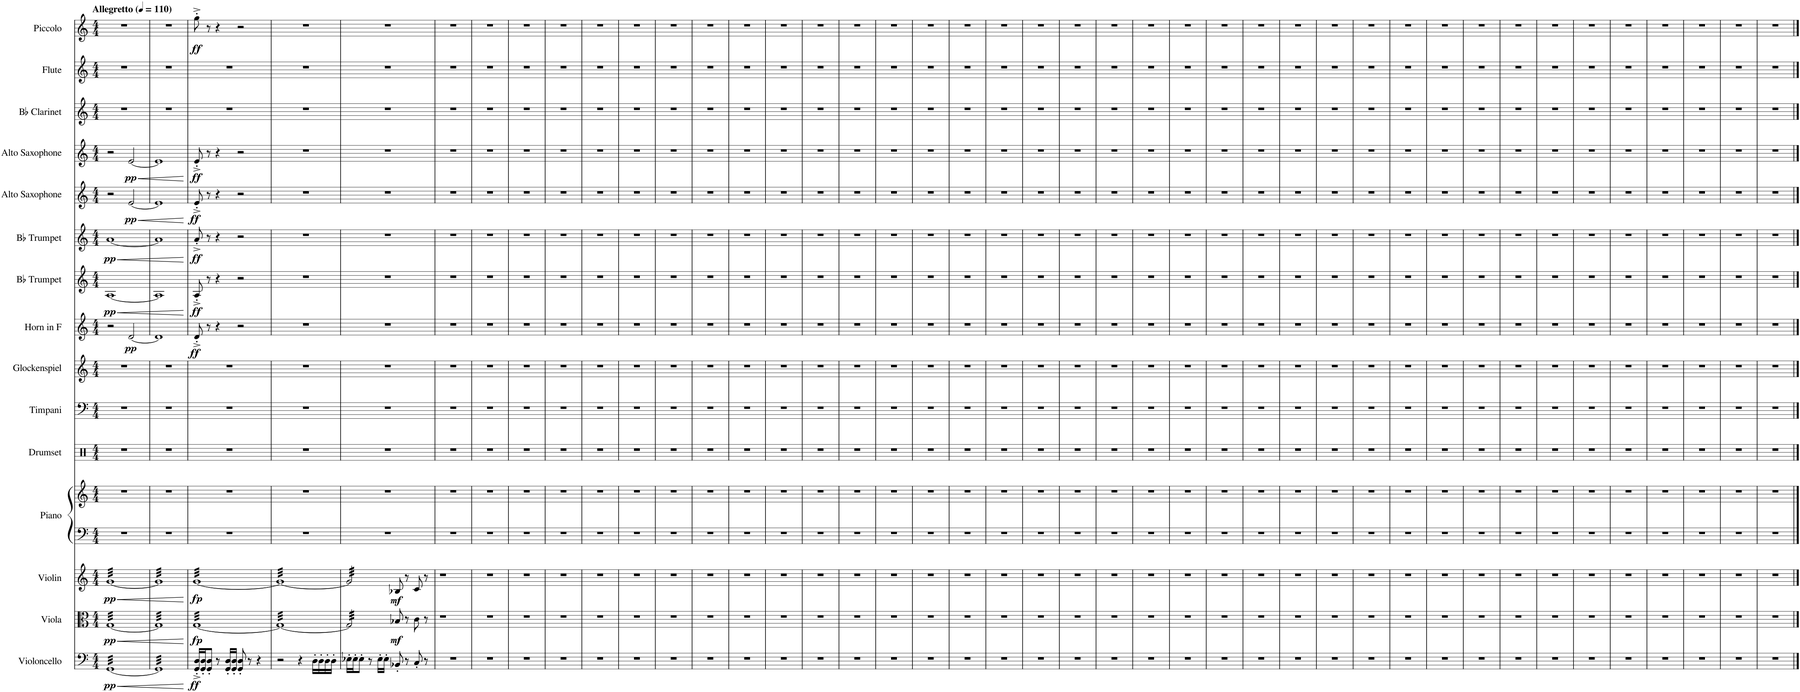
**kern	**dynam	**kern	**dynam	**kern	**dynam	**kern	**kern	**kern	**kern	**kern	**kern	**dynam	**kern	**dynam	**kern	**dynam	**kern	**dynam	**kern	**dynam	**kern	**kern	**kern	**dynam
*part15	*part15	*part14	*part14	*part13	*part13	*part12	*part12	*part11	*part10	*part9	*part8	*part8	*part7	*part7	*part6	*part6	*part5	*part5	*part4	*part4	*part3	*part2	*part1	*part1
*staff16	*staff16	*staff15	*staff15	*staff14	*staff14	*staff13	*staff12	*staff11	*staff10	*staff9	*staff8	*staff8	*staff7	*staff7	*staff6	*staff6	*staff5	*staff5	*staff4	*staff4	*staff3	*staff2	*staff1	*staff1
*I"Violoncello	*	*I"Viola	*	*I"Violin	*	*I"Piano	*	*I"Drumset	*I"Timpani	*I"Glockenspiel	*I"Horn in F	*	*I"Bb Trumpet	*	*I"Bb Trumpet	*	*I"Alto Saxophone	*	*I"Alto Saxophone	*	*I"Bb Clarinet	*I"Flute	*I"Piccolo	*
*I'Vc.	*	*I'Vla.	*	*I'Vln.	*	*I'Pno.	*	*I'D. Set	*I'Timp.	*I'Glock.	*	*	*I'Bb Tpt.	*	*I'Bb Tpt.	*	*I'A. Sax.	*	*I'A. Sax.	*	*I'Bb Cl.	*I'Fl.	*I'Picc.	*
*clefF4	*	*clefC3	*	*clefG2	*	*clefF4	*clefG2	*clefX	*clefF4	*clefG2	*clefG2	*	*clefG2	*	*clefG2	*	*clefG2	*	*clefG2	*	*clefG2	*clefG2	*clefG2	*
*	*	*	*	*	*	*	*	*	*	*Trd-14c-24	*Trd4c7	*	*Trd1c2	*	*Trd1c2	*	*Trd5c9	*	*Trd5c9	*	*Trd1c2	*	*Trd-7c-12	*
*k[]	*	*k[]	*	*k[]	*	*k[]	*k[]	*k[]	*k[]	*k[]	*k[]	*	*k[]	*	*k[]	*	*k[]	*	*k[]	*	*k[]	*k[]	*k[]	*
*M4/4	*	*M4/4	*	*M4/4	*	*M4/4	*M4/4	*M4/4	*M4/4	*M4/4	*M4/4	*	*M4/4	*	*M4/4	*	*M4/4	*	*M4/4	*	*M4/4	*M4/4	*M4/4	*
*MM110	*	*MM110	*	*MM110	*	*MM110	*MM110	*MM110	*MM110	*MM110	*MM110	*	*MM110	*	*MM110	*	*MM110	*	*MM110	*	*MM110	*MM110	*MM110	*
=1	=1	=1	=1	=1	=1	=1	=1	=1	=1	=1	=1	=1	=1	=1	=1	=1	=1	=1	=1	=1	=1	=1	=1	=1
!	!	!	!	!	!	!	!	!	!	!	!	!	!	!	!	!	!	!	!	!	!	!	!LO:TX:a:B:t=Allegretto	!
!	!LO:HP:b	!	!LO:HP:b	!	!LO:HP:b	!	!	!	!	!	!	!	!	!LO:HP:b	!	!LO:HP:b	!	!	!	!	!	!	!	!
!	!LO:DY:n=1:b	!	!LO:DY:n=1:b	!	!LO:DY:n=1:b	!	!	!	!	!	!	!	!	!LO:DY:n=1:b	!	!LO:DY:n=1:b	!	!	!	!	!	!	!	!
*tremolo	*	*	*	*	*	*	*	*	*	*	*	*	*	*	*	*	*	*	*	*	*	*	*	*
*	*	*tremolo	*	*	*	*	*	*	*	*	*	*	*	*	*	*	*	*	*	*	*	*	*	*
*	*	*	*	*tremolo	*	*	*	*	*	*	*	*	*	*	*	*	*	*	*	*	*	*	*	*
[32GGLLL	< pp	[32GLLL	< pp	[32gLLL	< pp	1r	1r	1r	1r	1r	2r	.	[1A	< pp	[1a	< pp	2r	.	2r	.	1r	1r	1r	.
32GG	.	32G	.	32g	.	.	.	.	.	.	.	.	.	.	.	.	.	.	.	.	.	.	.	.
32GG	.	32G	.	32g	.	.	.	.	.	.	.	.	.	.	.	.	.	.	.	.	.	.	.	.
32GG	.	32G	.	32g	.	.	.	.	.	.	.	.	.	.	.	.	.	.	.	.	.	.	.	.
32GG	.	32G	.	32g	.	.	.	.	.	.	.	.	.	.	.	.	.	.	.	.	.	.	.	.
32GG	.	32G	.	32g	.	.	.	.	.	.	.	.	.	.	.	.	.	.	.	.	.	.	.	.
32GG	.	32G	.	32g	.	.	.	.	.	.	.	.	.	.	.	.	.	.	.	.	.	.	.	.
32GG	.	32G	.	32g	.	.	.	.	.	.	.	.	.	.	.	.	.	.	.	.	.	.	.	.
32GG	.	32G	.	32g	.	.	.	.	.	.	.	.	.	.	.	.	.	.	.	.	.	.	.	.
32GG	.	32G	.	32g	.	.	.	.	.	.	.	.	.	.	.	.	.	.	.	.	.	.	.	.
32GG	.	32G	.	32g	.	.	.	.	.	.	.	.	.	.	.	.	.	.	.	.	.	.	.	.
32GG	.	32G	.	32g	.	.	.	.	.	.	.	.	.	.	.	.	.	.	.	.	.	.	.	.
32GG	.	32G	.	32g	.	.	.	.	.	.	.	.	.	.	.	.	.	.	.	.	.	.	.	.
32GG	.	32G	.	32g	.	.	.	.	.	.	.	.	.	.	.	.	.	.	.	.	.	.	.	.
32GG	.	32G	.	32g	.	.	.	.	.	.	.	.	.	.	.	.	.	.	.	.	.	.	.	.
32GG	.	32G	.	32g	.	.	.	.	.	.	.	.	.	.	.	.	.	.	.	.	.	.	.	.
!	!	!	!	!	!	!	!	!	!	!	!	!LO:DY:b	!	!	!	!	!	!LO:HP:b	!	!LO:HP:b	!	!	!	!
!	!	!	!	!	!	!	!	!	!	!	!	!	!	!	!	!	!	!LO:DY:n=1:b	!	!LO:DY:n=1:b	!	!	!	!
32GG	.	32G	.	32g	.	.	.	.	.	.	[2d/	pp	.	.	.	.	[2e/	< pp	[2e/	< pp	.	.	.	.
32GG	.	32G	.	32g	.	.	.	.	.	.	.	.	.	.	.	.	.	.	.	.	.	.	.	.
32GG	.	32G	.	32g	.	.	.	.	.	.	.	.	.	.	.	.	.	.	.	.	.	.	.	.
32GG	.	32G	.	32g	.	.	.	.	.	.	.	.	.	.	.	.	.	.	.	.	.	.	.	.
32GG	.	32G	.	32g	.	.	.	.	.	.	.	.	.	.	.	.	.	.	.	.	.	.	.	.
32GG	.	32G	.	32g	.	.	.	.	.	.	.	.	.	.	.	.	.	.	.	.	.	.	.	.
32GG	.	32G	.	32g	.	.	.	.	.	.	.	.	.	.	.	.	.	.	.	.	.	.	.	.
32GG	.	32G	.	32g	.	.	.	.	.	.	.	.	.	.	.	.	.	.	.	.	.	.	.	.
32GG	.	32G	.	32g	.	.	.	.	.	.	.	.	.	.	.	.	.	.	.	.	.	.	.	.
32GG	.	32G	.	32g	.	.	.	.	.	.	.	.	.	.	.	.	.	.	.	.	.	.	.	.
32GG	.	32G	.	32g	.	.	.	.	.	.	.	.	.	.	.	.	.	.	.	.	.	.	.	.
32GG	.	32G	.	32g	.	.	.	.	.	.	.	.	.	.	.	.	.	.	.	.	.	.	.	.
32GG	.	32G	.	32g	.	.	.	.	.	.	.	.	.	.	.	.	.	.	.	.	.	.	.	.
32GG	.	32G	.	32g	.	.	.	.	.	.	.	.	.	.	.	.	.	.	.	.	.	.	.	.
32GG	.	32G	.	32g	.	.	.	.	.	.	.	.	.	.	.	.	.	.	.	.	.	.	.	.
32GGJJJ	.	32GJJJ	.	32gJJJ	.	.	.	.	.	.	.	.	.	.	.	.	.	.	.	.	.	.	.	.
=2	=2	=2	=2	=2	=2	=2	=2	=2	=2	=2	=2	=2	=2	=2	=2	=2	=2	=2	=2	=2	=2	=2	=2	=2
32GG]LLL	.	32G]LLL	.	32g]LLL	.	1r	1r	1r	1r	1r	1d]	.	1A]	.	1a]	.	1e]	.	1e]	.	1r	1r	1r	.
32GG	.	32G	.	32g	.	.	.	.	.	.	.	.	.	.	.	.	.	.	.	.	.	.	.	.
32GG	.	32G	.	32g	.	.	.	.	.	.	.	.	.	.	.	.	.	.	.	.	.	.	.	.
32GG	.	32G	.	32g	.	.	.	.	.	.	.	.	.	.	.	.	.	.	.	.	.	.	.	.
32GG	.	32G	.	32g	.	.	.	.	.	.	.	.	.	.	.	.	.	.	.	.	.	.	.	.
32GG	.	32G	.	32g	.	.	.	.	.	.	.	.	.	.	.	.	.	.	.	.	.	.	.	.
32GG	.	32G	.	32g	.	.	.	.	.	.	.	.	.	.	.	.	.	.	.	.	.	.	.	.
32GG	.	32G	.	32g	.	.	.	.	.	.	.	.	.	.	.	.	.	.	.	.	.	.	.	.
32GG	.	32G	.	32g	.	.	.	.	.	.	.	.	.	.	.	.	.	.	.	.	.	.	.	.
32GG	.	32G	.	32g	.	.	.	.	.	.	.	.	.	.	.	.	.	.	.	.	.	.	.	.
32GG	.	32G	.	32g	.	.	.	.	.	.	.	.	.	.	.	.	.	.	.	.	.	.	.	.
32GG	.	32G	.	32g	.	.	.	.	.	.	.	.	.	.	.	.	.	.	.	.	.	.	.	.
32GG	.	32G	.	32g	.	.	.	.	.	.	.	.	.	.	.	.	.	.	.	.	.	.	.	.
32GG	.	32G	.	32g	.	.	.	.	.	.	.	.	.	.	.	.	.	.	.	.	.	.	.	.
32GG	.	32G	.	32g	.	.	.	.	.	.	.	.	.	.	.	.	.	.	.	.	.	.	.	.
32GG	.	32G	.	32g	.	.	.	.	.	.	.	.	.	.	.	.	.	.	.	.	.	.	.	.
32GG	.	32G	.	32g	.	.	.	.	.	.	.	.	.	.	.	.	.	.	.	.	.	.	.	.
32GG	.	32G	.	32g	.	.	.	.	.	.	.	.	.	.	.	.	.	.	.	.	.	.	.	.
32GG	.	32G	.	32g	.	.	.	.	.	.	.	.	.	.	.	.	.	.	.	.	.	.	.	.
32GG	.	32G	.	32g	.	.	.	.	.	.	.	.	.	.	.	.	.	.	.	.	.	.	.	.
32GG	.	32G	.	32g	.	.	.	.	.	.	.	.	.	.	.	.	.	.	.	.	.	.	.	.
32GG	.	32G	.	32g	.	.	.	.	.	.	.	.	.	.	.	.	.	.	.	.	.	.	.	.
32GG	.	32G	.	32g	.	.	.	.	.	.	.	.	.	.	.	.	.	.	.	.	.	.	.	.
32GG	.	32G	.	32g	.	.	.	.	.	.	.	.	.	.	.	.	.	.	.	.	.	.	.	.
32GG	.	32G	.	32g	.	.	.	.	.	.	.	.	.	.	.	.	.	.	.	.	.	.	.	.
32GG	.	32G	.	32g	.	.	.	.	.	.	.	.	.	.	.	.	.	.	.	.	.	.	.	.
32GG	.	32G	.	32g	.	.	.	.	.	.	.	.	.	.	.	.	.	.	.	.	.	.	.	.
32GG	.	32G	.	32g	.	.	.	.	.	.	.	.	.	.	.	.	.	.	.	.	.	.	.	.
32GG	.	32G	.	32g	.	.	.	.	.	.	.	.	.	.	.	.	.	.	.	.	.	.	.	.
32GG	.	32G	.	32g	.	.	.	.	.	.	.	.	.	.	.	.	.	.	.	.	.	.	.	.
32GG	.	32G	.	32g	.	.	.	.	.	.	.	.	.	.	.	.	.	.	.	.	.	.	.	.
32GGJJJ	.	32GJJJ	.	32gJJJ	.	.	.	.	.	.	.	.	.	.	.	.	.	.	.	.	.	.	.	.
*Xtremolo	*	*	*	*	*	*	*	*	*	*	*	*	*	*	*	*	*	*	*	*	*	*	*	*
.	[	.	[	.	[	.	.	.	.	.	.	.	.	[	.	[	.	[	.	[	.	.	.	.
=3	=3	=3	=3	=3	=3	=3	=3	=3	=3	=3	=3	=3	=3	=3	=3	=3	=3	=3	=3	=3	=3	=3	=3	=3
!	!LO:DY:b	!	!LO:DY:b	!	!LO:DY:b	!	!	!	!	!	!	!LO:DY:b	!	!LO:DY:b	!	!LO:DY:b	!	!LO:DY:b	!	!LO:DY:b	!	!	!	!LO:DY:b
16GG/'^ 16D/'^LL	ff	[32GLLL	fp	[32gLLL	fp	1r	1r	1r	1r	1r	8d'^/	ff	8A'^/	ff	8a'^/	ff	8e'^/	ff	8e'^/	ff	1r	1r	8gg'^\	ff
.	.	32G	.	32g	.	.	.	.	.	.	.	.	.	.	.	.	.	.	.	.	.	.	.	.
16GG/' 16D/'J	.	32G	.	32g	.	.	.	.	.	.	.	.	.	.	.	.	.	.	.	.	.	.	.	.
.	.	32G	.	32g	.	.	.	.	.	.	.	.	.	.	.	.	.	.	.	.	.	.	.	.
8GG/' 8D/'J	.	32G	.	32g	.	.	.	.	.	.	8r	.	8r	.	8r	.	8r	.	8r	.	.	.	8r	.
.	.	32G	.	32g	.	.	.	.	.	.	.	.	.	.	.	.	.	.	.	.	.	.	.	.
.	.	32G	.	32g	.	.	.	.	.	.	.	.	.	.	.	.	.	.	.	.	.	.	.	.
.	.	32G	.	32g	.	.	.	.	.	.	.	.	.	.	.	.	.	.	.	.	.	.	.	.
8r	.	32G	.	32g	.	.	.	.	.	.	4r	.	4r	.	4r	.	4r	.	4r	.	.	.	4r	.
.	.	32G	.	32g	.	.	.	.	.	.	.	.	.	.	.	.	.	.	.	.	.	.	.	.
.	.	32G	.	32g	.	.	.	.	.	.	.	.	.	.	.	.	.	.	.	.	.	.	.	.
.	.	32G	.	32g	.	.	.	.	.	.	.	.	.	.	.	.	.	.	.	.	.	.	.	.
16GG/' 16D/'LL	.	32G	.	32g	.	.	.	.	.	.	.	.	.	.	.	.	.	.	.	.	.	.	.	.
.	.	32G	.	32g	.	.	.	.	.	.	.	.	.	.	.	.	.	.	.	.	.	.	.	.
16GG/' 16D/'JJ	.	32G	.	32g	.	.	.	.	.	.	.	.	.	.	.	.	.	.	.	.	.	.	.	.
.	.	32G	.	32g	.	.	.	.	.	.	.	.	.	.	.	.	.	.	.	.	.	.	.	.
8GG/' 8D/'	.	32G	.	32g	.	.	.	.	.	.	2r	.	2r	.	2r	.	2r	.	2r	.	.	.	2r	.
.	.	32G	.	32g	.	.	.	.	.	.	.	.	.	.	.	.	.	.	.	.	.	.	.	.
.	.	32G	.	32g	.	.	.	.	.	.	.	.	.	.	.	.	.	.	.	.	.	.	.	.
.	.	32G	.	32g	.	.	.	.	.	.	.	.	.	.	.	.	.	.	.	.	.	.	.	.
8r	.	32G	.	32g	.	.	.	.	.	.	.	.	.	.	.	.	.	.	.	.	.	.	.	.
.	.	32G	.	32g	.	.	.	.	.	.	.	.	.	.	.	.	.	.	.	.	.	.	.	.
.	.	32G	.	32g	.	.	.	.	.	.	.	.	.	.	.	.	.	.	.	.	.	.	.	.
.	.	32G	.	32g	.	.	.	.	.	.	.	.	.	.	.	.	.	.	.	.	.	.	.	.
4r	.	32G	.	32g	.	.	.	.	.	.	.	.	.	.	.	.	.	.	.	.	.	.	.	.
.	.	32G	.	32g	.	.	.	.	.	.	.	.	.	.	.	.	.	.	.	.	.	.	.	.
.	.	32G	.	32g	.	.	.	.	.	.	.	.	.	.	.	.	.	.	.	.	.	.	.	.
.	.	32G	.	32g	.	.	.	.	.	.	.	.	.	.	.	.	.	.	.	.	.	.	.	.
.	.	32G	.	32g	.	.	.	.	.	.	.	.	.	.	.	.	.	.	.	.	.	.	.	.
.	.	32G	.	32g	.	.	.	.	.	.	.	.	.	.	.	.	.	.	.	.	.	.	.	.
.	.	32G	.	32g	.	.	.	.	.	.	.	.	.	.	.	.	.	.	.	.	.	.	.	.
.	.	32GJJJ	.	32gJJJ	.	.	.	.	.	.	.	.	.	.	.	.	.	.	.	.	.	.	.	.
=4	=4	=4	=4	=4	=4	=4	=4	=4	=4	=4	=4	=4	=4	=4	=4	=4	=4	=4	=4	=4	=4	=4	=4	=4
2r	.	32GLLL	.	32gLLL	.	1r	1r	1r	1r	1r	1r	.	1r	.	1r	.	1r	.	1r	.	1r	1r	1r	.
.	.	32G	.	32g	.	.	.	.	.	.	.	.	.	.	.	.	.	.	.	.	.	.	.	.
.	.	32G	.	32g	.	.	.	.	.	.	.	.	.	.	.	.	.	.	.	.	.	.	.	.
.	.	32G	.	32g	.	.	.	.	.	.	.	.	.	.	.	.	.	.	.	.	.	.	.	.
.	.	32G	.	32g	.	.	.	.	.	.	.	.	.	.	.	.	.	.	.	.	.	.	.	.
.	.	32G	.	32g	.	.	.	.	.	.	.	.	.	.	.	.	.	.	.	.	.	.	.	.
.	.	32G	.	32g	.	.	.	.	.	.	.	.	.	.	.	.	.	.	.	.	.	.	.	.
.	.	32G	.	32g	.	.	.	.	.	.	.	.	.	.	.	.	.	.	.	.	.	.	.	.
.	.	32G	.	32g	.	.	.	.	.	.	.	.	.	.	.	.	.	.	.	.	.	.	.	.
.	.	32G	.	32g	.	.	.	.	.	.	.	.	.	.	.	.	.	.	.	.	.	.	.	.
.	.	32G	.	32g	.	.	.	.	.	.	.	.	.	.	.	.	.	.	.	.	.	.	.	.
.	.	32G	.	32g	.	.	.	.	.	.	.	.	.	.	.	.	.	.	.	.	.	.	.	.
.	.	32G	.	32g	.	.	.	.	.	.	.	.	.	.	.	.	.	.	.	.	.	.	.	.
.	.	32G	.	32g	.	.	.	.	.	.	.	.	.	.	.	.	.	.	.	.	.	.	.	.
.	.	32G	.	32g	.	.	.	.	.	.	.	.	.	.	.	.	.	.	.	.	.	.	.	.
.	.	32G	.	32g	.	.	.	.	.	.	.	.	.	.	.	.	.	.	.	.	.	.	.	.
4r	.	32G	.	32g	.	.	.	.	.	.	.	.	.	.	.	.	.	.	.	.	.	.	.	.
.	.	32G	.	32g	.	.	.	.	.	.	.	.	.	.	.	.	.	.	.	.	.	.	.	.
.	.	32G	.	32g	.	.	.	.	.	.	.	.	.	.	.	.	.	.	.	.	.	.	.	.
.	.	32G	.	32g	.	.	.	.	.	.	.	.	.	.	.	.	.	.	.	.	.	.	.	.
.	.	32G	.	32g	.	.	.	.	.	.	.	.	.	.	.	.	.	.	.	.	.	.	.	.
.	.	32G	.	32g	.	.	.	.	.	.	.	.	.	.	.	.	.	.	.	.	.	.	.	.
.	.	32G	.	32g	.	.	.	.	.	.	.	.	.	.	.	.	.	.	.	.	.	.	.	.
.	.	32G	.	32g	.	.	.	.	.	.	.	.	.	.	.	.	.	.	.	.	.	.	.	.
16D'\LL	.	32G	.	32g	.	.	.	.	.	.	.	.	.	.	.	.	.	.	.	.	.	.	.	.
.	.	32G	.	32g	.	.	.	.	.	.	.	.	.	.	.	.	.	.	.	.	.	.	.	.
16D'\	.	32G	.	32g	.	.	.	.	.	.	.	.	.	.	.	.	.	.	.	.	.	.	.	.
.	.	32G	.	32g	.	.	.	.	.	.	.	.	.	.	.	.	.	.	.	.	.	.	.	.
16D'\	.	32G	.	32g	.	.	.	.	.	.	.	.	.	.	.	.	.	.	.	.	.	.	.	.
.	.	32G	.	32g	.	.	.	.	.	.	.	.	.	.	.	.	.	.	.	.	.	.	.	.
16D'\JJ	.	32G	.	32g	.	.	.	.	.	.	.	.	.	.	.	.	.	.	.	.	.	.	.	.
.	.	32GJJJ	.	32gJJJ	.	.	.	.	.	.	.	.	.	.	.	.	.	.	.	.	.	.	.	.
=5	=5	=5	=5	=5	=5	=5	=5	=5	=5	=5	=5	=5	=5	=5	=5	=5	=5	=5	=5	=5	=5	=5	=5	=5
16E-X'\LL	.	32G/]LLL	.	32g/]LLL	.	1r	1r	1r	1r	1r	1r	.	1r	.	1r	.	1r	.	1r	.	1r	1r	1r	.
.	.	32G/	.	32g/	.	.	.	.	.	.	.	.	.	.	.	.	.	.	.	.	.	.	.	.
16E-'\J	.	32G/	.	32g/	.	.	.	.	.	.	.	.	.	.	.	.	.	.	.	.	.	.	.	.
.	.	32G/	.	32g/	.	.	.	.	.	.	.	.	.	.	.	.	.	.	.	.	.	.	.	.
8E-'\J	.	32G/	.	32g/	.	.	.	.	.	.	.	.	.	.	.	.	.	.	.	.	.	.	.	.
.	.	32G/	.	32g/	.	.	.	.	.	.	.	.	.	.	.	.	.	.	.	.	.	.	.	.
.	.	32G/	.	32g/	.	.	.	.	.	.	.	.	.	.	.	.	.	.	.	.	.	.	.	.
.	.	32G/	.	32g/	.	.	.	.	.	.	.	.	.	.	.	.	.	.	.	.	.	.	.	.
8r	.	32G/	.	32g/	.	.	.	.	.	.	.	.	.	.	.	.	.	.	.	.	.	.	.	.
.	.	32G/	.	32g/	.	.	.	.	.	.	.	.	.	.	.	.	.	.	.	.	.	.	.	.
.	.	32G/	.	32g/	.	.	.	.	.	.	.	.	.	.	.	.	.	.	.	.	.	.	.	.
.	.	32G/	.	32g/	.	.	.	.	.	.	.	.	.	.	.	.	.	.	.	.	.	.	.	.
16E-'\LL	.	32G/	.	32g/	.	.	.	.	.	.	.	.	.	.	.	.	.	.	.	.	.	.	.	.
.	.	32G/	.	32g/	.	.	.	.	.	.	.	.	.	.	.	.	.	.	.	.	.	.	.	.
16E-'\JJ	.	32G/	.	32g/	.	.	.	.	.	.	.	.	.	.	.	.	.	.	.	.	.	.	.	.
.	.	32G/JJJ	.	32g/JJJ	.	.	.	.	.	.	.	.	.	.	.	.	.	.	.	.	.	.	.	.
*	*	*	*	*Xtremolo	*	*	*	*	*	*	*	*	*	*	*	*	*	*	*	*	*	*	*	*
*	*	*Xtremolo	*	*	*	*	*	*	*	*	*	*	*	*	*	*	*	*	*	*	*	*	*	*
!	!	!	!LO:DY:b	!	!LO:DY:b	!	!	!	!	!	!	!	!	!	!	!	!	!	!	!	!	!	!	!
8BB-X'/	.	8B-X/	mf	8B-X/	mf	.	.	.	.	.	.	.	.	.	.	.	.	.	.	.	.	.	.	.
8r	.	8r	.	8r	.	.	.	.	.	.	.	.	.	.	.	.	.	.	.	.	.	.	.	.
8C'/	.	8c\	.	8c/	.	.	.	.	.	.	.	.	.	.	.	.	.	.	.	.	.	.	.	.
8r	.	8r	.	8r	.	.	.	.	.	.	.	.	.	.	.	.	.	.	.	.	.	.	.	.
=6	=6	=6	=6	=6	=6	=6	=6	=6	=6	=6	=6	=6	=6	=6	=6	=6	=6	=6	=6	=6	=6	=6	=6	=6
1r	.	1r	.	1r	.	1r	1r	1r	1r	1r	1r	.	1r	.	1r	.	1r	.	1r	.	1r	1r	1r	.
=7	=7	=7	=7	=7	=7	=7	=7	=7	=7	=7	=7	=7	=7	=7	=7	=7	=7	=7	=7	=7	=7	=7	=7	=7
1r	.	1r	.	1r	.	1r	1r	1r	1r	1r	1r	.	1r	.	1r	.	1r	.	1r	.	1r	1r	1r	.
=8	=8	=8	=8	=8	=8	=8	=8	=8	=8	=8	=8	=8	=8	=8	=8	=8	=8	=8	=8	=8	=8	=8	=8	=8
1r	.	1r	.	1r	.	1r	1r	1r	1r	1r	1r	.	1r	.	1r	.	1r	.	1r	.	1r	1r	1r	.
=9	=9	=9	=9	=9	=9	=9	=9	=9	=9	=9	=9	=9	=9	=9	=9	=9	=9	=9	=9	=9	=9	=9	=9	=9
1r	.	1r	.	1r	.	1r	1r	1r	1r	1r	1r	.	1r	.	1r	.	1r	.	1r	.	1r	1r	1r	.
=10	=10	=10	=10	=10	=10	=10	=10	=10	=10	=10	=10	=10	=10	=10	=10	=10	=10	=10	=10	=10	=10	=10	=10	=10
1r	.	1r	.	1r	.	1r	1r	1r	1r	1r	1r	.	1r	.	1r	.	1r	.	1r	.	1r	1r	1r	.
=11	=11	=11	=11	=11	=11	=11	=11	=11	=11	=11	=11	=11	=11	=11	=11	=11	=11	=11	=11	=11	=11	=11	=11	=11
1r	.	1r	.	1r	.	1r	1r	1r	1r	1r	1r	.	1r	.	1r	.	1r	.	1r	.	1r	1r	1r	.
=12	=12	=12	=12	=12	=12	=12	=12	=12	=12	=12	=12	=12	=12	=12	=12	=12	=12	=12	=12	=12	=12	=12	=12	=12
1r	.	1r	.	1r	.	1r	1r	1r	1r	1r	1r	.	1r	.	1r	.	1r	.	1r	.	1r	1r	1r	.
=13	=13	=13	=13	=13	=13	=13	=13	=13	=13	=13	=13	=13	=13	=13	=13	=13	=13	=13	=13	=13	=13	=13	=13	=13
1r	.	1r	.	1r	.	1r	1r	1r	1r	1r	1r	.	1r	.	1r	.	1r	.	1r	.	1r	1r	1r	.
=14	=14	=14	=14	=14	=14	=14	=14	=14	=14	=14	=14	=14	=14	=14	=14	=14	=14	=14	=14	=14	=14	=14	=14	=14
1r	.	1r	.	1r	.	1r	1r	1r	1r	1r	1r	.	1r	.	1r	.	1r	.	1r	.	1r	1r	1r	.
=15	=15	=15	=15	=15	=15	=15	=15	=15	=15	=15	=15	=15	=15	=15	=15	=15	=15	=15	=15	=15	=15	=15	=15	=15
1r	.	1r	.	1r	.	1r	1r	1r	1r	1r	1r	.	1r	.	1r	.	1r	.	1r	.	1r	1r	1r	.
=16	=16	=16	=16	=16	=16	=16	=16	=16	=16	=16	=16	=16	=16	=16	=16	=16	=16	=16	=16	=16	=16	=16	=16	=16
1r	.	1r	.	1r	.	1r	1r	1r	1r	1r	1r	.	1r	.	1r	.	1r	.	1r	.	1r	1r	1r	.
=17	=17	=17	=17	=17	=17	=17	=17	=17	=17	=17	=17	=17	=17	=17	=17	=17	=17	=17	=17	=17	=17	=17	=17	=17
1r	.	1r	.	1r	.	1r	1r	1r	1r	1r	1r	.	1r	.	1r	.	1r	.	1r	.	1r	1r	1r	.
=18	=18	=18	=18	=18	=18	=18	=18	=18	=18	=18	=18	=18	=18	=18	=18	=18	=18	=18	=18	=18	=18	=18	=18	=18
1r	.	1r	.	1r	.	1r	1r	1r	1r	1r	1r	.	1r	.	1r	.	1r	.	1r	.	1r	1r	1r	.
=19	=19	=19	=19	=19	=19	=19	=19	=19	=19	=19	=19	=19	=19	=19	=19	=19	=19	=19	=19	=19	=19	=19	=19	=19
1r	.	1r	.	1r	.	1r	1r	1r	1r	1r	1r	.	1r	.	1r	.	1r	.	1r	.	1r	1r	1r	.
=20	=20	=20	=20	=20	=20	=20	=20	=20	=20	=20	=20	=20	=20	=20	=20	=20	=20	=20	=20	=20	=20	=20	=20	=20
1r	.	1r	.	1r	.	1r	1r	1r	1r	1r	1r	.	1r	.	1r	.	1r	.	1r	.	1r	1r	1r	.
=21	=21	=21	=21	=21	=21	=21	=21	=21	=21	=21	=21	=21	=21	=21	=21	=21	=21	=21	=21	=21	=21	=21	=21	=21
1r	.	1r	.	1r	.	1r	1r	1r	1r	1r	1r	.	1r	.	1r	.	1r	.	1r	.	1r	1r	1r	.
=22	=22	=22	=22	=22	=22	=22	=22	=22	=22	=22	=22	=22	=22	=22	=22	=22	=22	=22	=22	=22	=22	=22	=22	=22
1r	.	1r	.	1r	.	1r	1r	1r	1r	1r	1r	.	1r	.	1r	.	1r	.	1r	.	1r	1r	1r	.
=23	=23	=23	=23	=23	=23	=23	=23	=23	=23	=23	=23	=23	=23	=23	=23	=23	=23	=23	=23	=23	=23	=23	=23	=23
1r	.	1r	.	1r	.	1r	1r	1r	1r	1r	1r	.	1r	.	1r	.	1r	.	1r	.	1r	1r	1r	.
=24	=24	=24	=24	=24	=24	=24	=24	=24	=24	=24	=24	=24	=24	=24	=24	=24	=24	=24	=24	=24	=24	=24	=24	=24
1r	.	1r	.	1r	.	1r	1r	1r	1r	1r	1r	.	1r	.	1r	.	1r	.	1r	.	1r	1r	1r	.
=25	=25	=25	=25	=25	=25	=25	=25	=25	=25	=25	=25	=25	=25	=25	=25	=25	=25	=25	=25	=25	=25	=25	=25	=25
1r	.	1r	.	1r	.	1r	1r	1r	1r	1r	1r	.	1r	.	1r	.	1r	.	1r	.	1r	1r	1r	.
=26	=26	=26	=26	=26	=26	=26	=26	=26	=26	=26	=26	=26	=26	=26	=26	=26	=26	=26	=26	=26	=26	=26	=26	=26
1r	.	1r	.	1r	.	1r	1r	1r	1r	1r	1r	.	1r	.	1r	.	1r	.	1r	.	1r	1r	1r	.
=27	=27	=27	=27	=27	=27	=27	=27	=27	=27	=27	=27	=27	=27	=27	=27	=27	=27	=27	=27	=27	=27	=27	=27	=27
1r	.	1r	.	1r	.	1r	1r	1r	1r	1r	1r	.	1r	.	1r	.	1r	.	1r	.	1r	1r	1r	.
=28	=28	=28	=28	=28	=28	=28	=28	=28	=28	=28	=28	=28	=28	=28	=28	=28	=28	=28	=28	=28	=28	=28	=28	=28
1r	.	1r	.	1r	.	1r	1r	1r	1r	1r	1r	.	1r	.	1r	.	1r	.	1r	.	1r	1r	1r	.
=29	=29	=29	=29	=29	=29	=29	=29	=29	=29	=29	=29	=29	=29	=29	=29	=29	=29	=29	=29	=29	=29	=29	=29	=29
1r	.	1r	.	1r	.	1r	1r	1r	1r	1r	1r	.	1r	.	1r	.	1r	.	1r	.	1r	1r	1r	.
=30	=30	=30	=30	=30	=30	=30	=30	=30	=30	=30	=30	=30	=30	=30	=30	=30	=30	=30	=30	=30	=30	=30	=30	=30
1r	.	1r	.	1r	.	1r	1r	1r	1r	1r	1r	.	1r	.	1r	.	1r	.	1r	.	1r	1r	1r	.
=31	=31	=31	=31	=31	=31	=31	=31	=31	=31	=31	=31	=31	=31	=31	=31	=31	=31	=31	=31	=31	=31	=31	=31	=31
1r	.	1r	.	1r	.	1r	1r	1r	1r	1r	1r	.	1r	.	1r	.	1r	.	1r	.	1r	1r	1r	.
=32	=32	=32	=32	=32	=32	=32	=32	=32	=32	=32	=32	=32	=32	=32	=32	=32	=32	=32	=32	=32	=32	=32	=32	=32
1r	.	1r	.	1r	.	1r	1r	1r	1r	1r	1r	.	1r	.	1r	.	1r	.	1r	.	1r	1r	1r	.
=33	=33	=33	=33	=33	=33	=33	=33	=33	=33	=33	=33	=33	=33	=33	=33	=33	=33	=33	=33	=33	=33	=33	=33	=33
1r	.	1r	.	1r	.	1r	1r	1r	1r	1r	1r	.	1r	.	1r	.	1r	.	1r	.	1r	1r	1r	.
=34	=34	=34	=34	=34	=34	=34	=34	=34	=34	=34	=34	=34	=34	=34	=34	=34	=34	=34	=34	=34	=34	=34	=34	=34
1r	.	1r	.	1r	.	1r	1r	1r	1r	1r	1r	.	1r	.	1r	.	1r	.	1r	.	1r	1r	1r	.
=35	=35	=35	=35	=35	=35	=35	=35	=35	=35	=35	=35	=35	=35	=35	=35	=35	=35	=35	=35	=35	=35	=35	=35	=35
1r	.	1r	.	1r	.	1r	1r	1r	1r	1r	1r	.	1r	.	1r	.	1r	.	1r	.	1r	1r	1r	.
=36	=36	=36	=36	=36	=36	=36	=36	=36	=36	=36	=36	=36	=36	=36	=36	=36	=36	=36	=36	=36	=36	=36	=36	=36
1r	.	1r	.	1r	.	1r	1r	1r	1r	1r	1r	.	1r	.	1r	.	1r	.	1r	.	1r	1r	1r	.
=37	=37	=37	=37	=37	=37	=37	=37	=37	=37	=37	=37	=37	=37	=37	=37	=37	=37	=37	=37	=37	=37	=37	=37	=37
1r	.	1r	.	1r	.	1r	1r	1r	1r	1r	1r	.	1r	.	1r	.	1r	.	1r	.	1r	1r	1r	.
=38	=38	=38	=38	=38	=38	=38	=38	=38	=38	=38	=38	=38	=38	=38	=38	=38	=38	=38	=38	=38	=38	=38	=38	=38
1r	.	1r	.	1r	.	1r	1r	1r	1r	1r	1r	.	1r	.	1r	.	1r	.	1r	.	1r	1r	1r	.
=39	=39	=39	=39	=39	=39	=39	=39	=39	=39	=39	=39	=39	=39	=39	=39	=39	=39	=39	=39	=39	=39	=39	=39	=39
1r	.	1r	.	1r	.	1r	1r	1r	1r	1r	1r	.	1r	.	1r	.	1r	.	1r	.	1r	1r	1r	.
=40	=40	=40	=40	=40	=40	=40	=40	=40	=40	=40	=40	=40	=40	=40	=40	=40	=40	=40	=40	=40	=40	=40	=40	=40
1r	.	1r	.	1r	.	1r	1r	1r	1r	1r	1r	.	1r	.	1r	.	1r	.	1r	.	1r	1r	1r	.
=41	=41	=41	=41	=41	=41	=41	=41	=41	=41	=41	=41	=41	=41	=41	=41	=41	=41	=41	=41	=41	=41	=41	=41	=41
1r	.	1r	.	1r	.	1r	1r	1r	1r	1r	1r	.	1r	.	1r	.	1r	.	1r	.	1r	1r	1r	.
=42	=42	=42	=42	=42	=42	=42	=42	=42	=42	=42	=42	=42	=42	=42	=42	=42	=42	=42	=42	=42	=42	=42	=42	=42
1r	.	1r	.	1r	.	1r	1r	1r	1r	1r	1r	.	1r	.	1r	.	1r	.	1r	.	1r	1r	1r	.
==	==	==	==	==	==	==	==	==	==	==	==	==	==	==	==	==	==	==	==	==	==	==	==	==
*-	*-	*-	*-	*-	*-	*-	*-	*-	*-	*-	*-	*-	*-	*-	*-	*-	*-	*-	*-	*-	*-	*-	*-	*-
